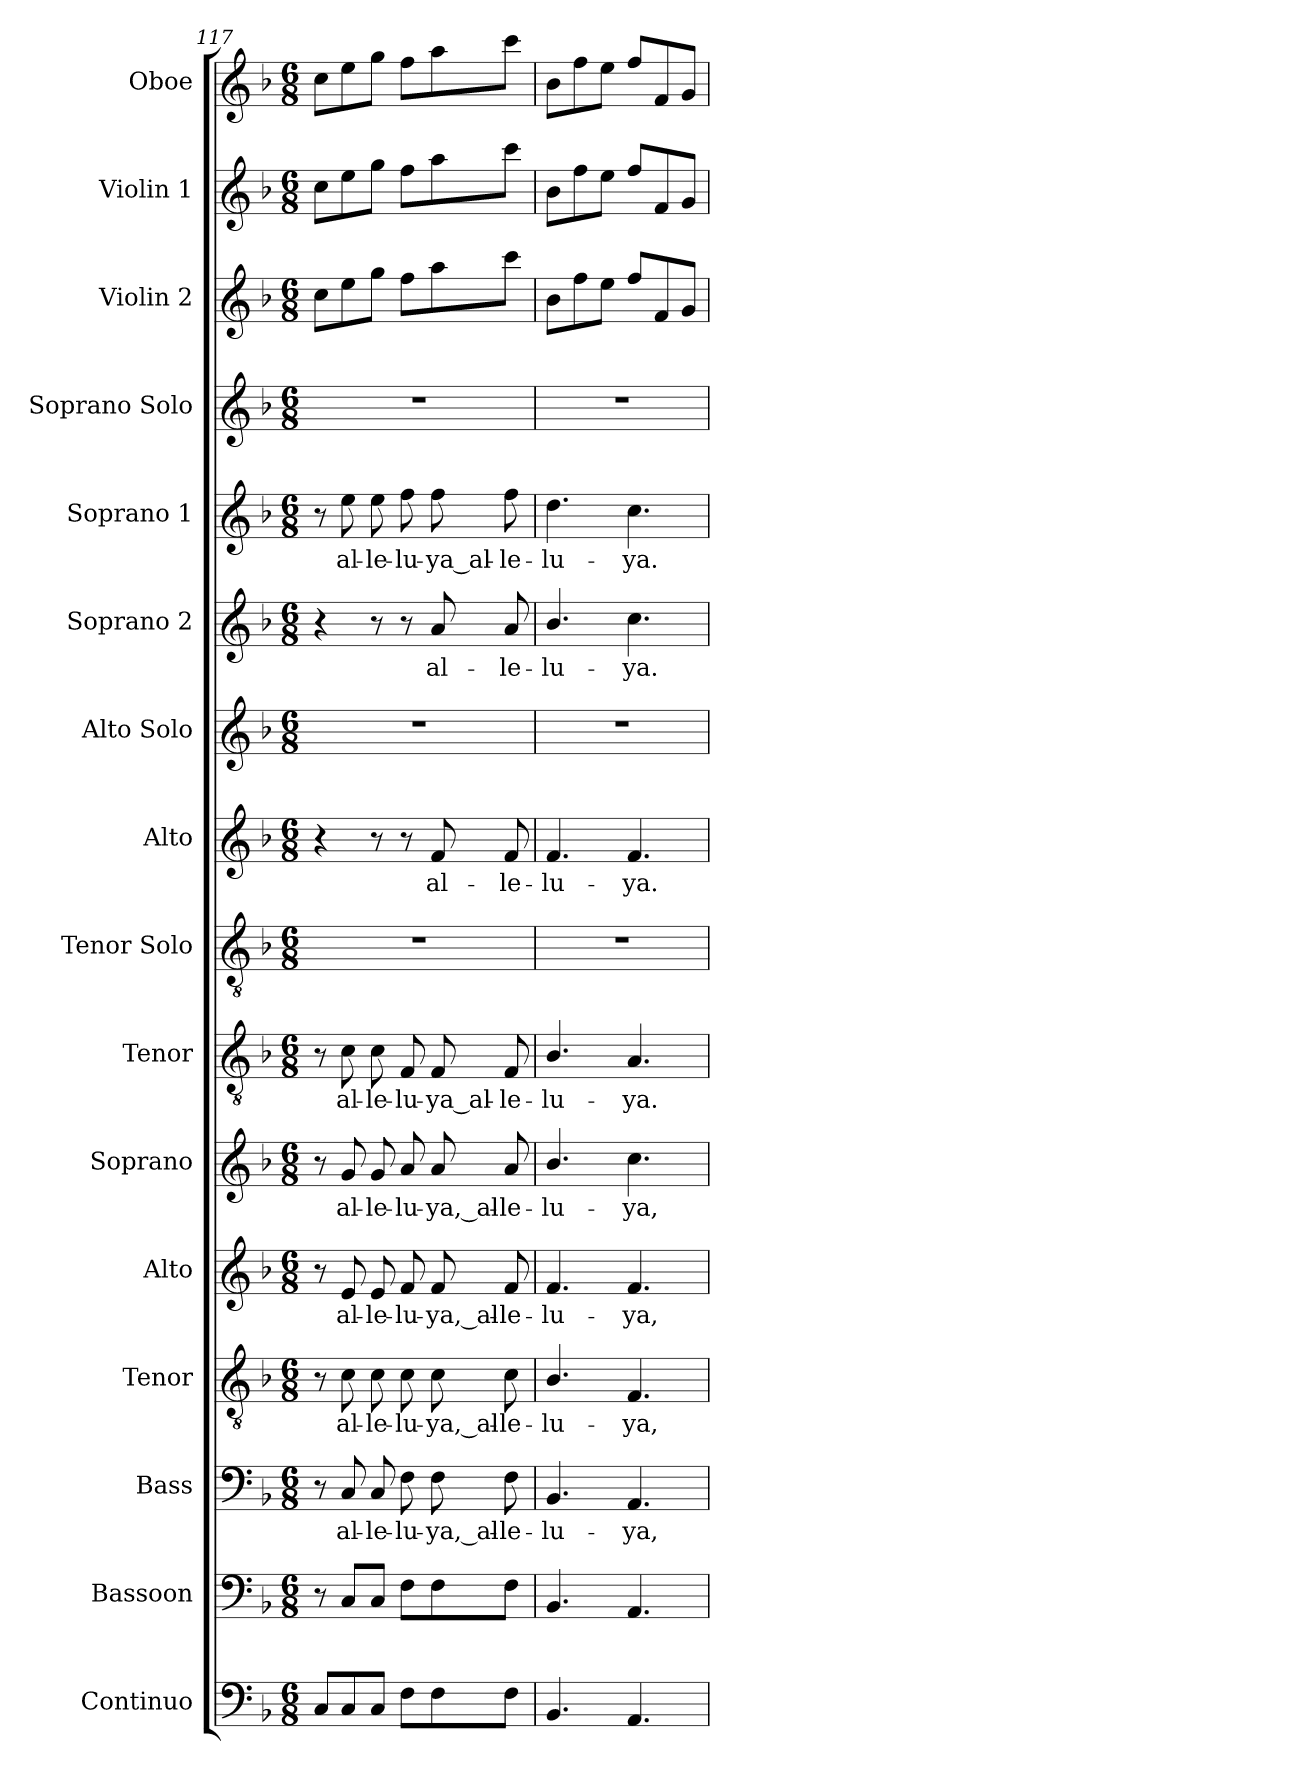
**kern	**kern	**kern	**text	**kern	**text	**kern	**text	**kern	**text	**kern	**text	**kern	**kern	**text	**kern	**kern	**text	**kern	**text	**kern	**kern	**kern	**kern
*part16	*part15	*part14	*part14	*part13	*part13	*part12	*part12	*part11	*part11	*part10	*part10	*part9	*part8	*part8	*part7	*part6	*part6	*part5	*part5	*part4	*part3	*part2	*part1
*staff16	*staff15	*staff14	*staff14	*staff13	*staff13	*staff12	*staff12	*staff11	*staff11	*staff10	*staff10	*staff9	*staff8	*staff8	*staff7	*staff6	*staff6	*staff5	*staff5	*staff4	*staff3	*staff2	*staff1
*I"Continuo	*I"Bassoon	*I"Bass	*	*I"Tenor	*	*I"Alto	*	*I"Soprano	*	*I"Tenor	*	*I"Tenor Solo	*I"Alto	*	*I"Alto Solo	*I"Soprano 2	*	*I"Soprano 1	*	*I"Soprano Solo	*I"Violin 2	*I"Violin 1	*I"Oboe
*I'Cont.	*I'Bsn.	*I'B.	*	*I'T.	*	*I'A.	*	*I'S.	*	*I'T.	*	*I'T. Solo	*I'A.	*	*I'A.  Solo	*I'S2.	*	*I'S1.	*	*I'S. Solo	*I'Vln. 2	*I'Vln. 1	*I'Ob.
*clefF4	*clefF4	*clefF4	*	*clefGv2	*	*clefG2	*	*clefG2	*	*clefGv2	*	*clefGv2	*clefG2	*	*clefG2	*clefG2	*	*clefG2	*	*clefG2	*clefG2	*clefG2	*clefG2
*	*	*	*	*ITrd7c12	*	*	*	*	*	*ITrd7c12	*	*ITrd7c12	*	*	*	*	*	*	*	*	*	*	*
*k[b-]	*k[b-]	*k[b-]	*	*k[b-]	*	*k[b-]	*	*k[b-]	*	*k[b-]	*	*k[b-]	*k[b-]	*	*k[b-]	*k[b-]	*	*k[b-]	*	*k[b-]	*k[b-]	*k[b-]	*k[b-]
*F:	*F:	*F:	*	*F:	*	*F:	*	*F:	*	*F:	*	*F:	*F:	*	*F:	*F:	*	*F:	*	*F:	*F:	*F:	*F:
*M6/8	*M6/8	*M6/8	*	*M6/8	*	*M6/8	*	*M6/8	*	*M6/8	*	*M6/8	*M6/8	*	*M6/8	*M6/8	*	*M6/8	*	*M6/8	*M6/8	*M6/8	*M6/8
=117	=117	=117	=117	=117	=117	=117	=117	=117	=117	=117	=117	=117	=117	=117	=117	=117	=117	=117	=117	=117	=117	=117	=117
!	!	!	!	!	!	!	!	!	!	!	!	!LO:N:vis=1	!	!	!LO:N:vis=1	!	!	!	!	!LO:N:vis=1	!	!	!
8Ci/L	8r	8r	.	8r	.	8r	.	8r	.	8r	.	2.r	4r	.	2.r	4r	.	8r	.	2.r	8cci\L	8cci\L	8cci\L
!	!	!	!LO:LY:b:color=#000000	!	!	!	!	!	!	!	!	!	!	!	!	!	!	!	!	!	!	!	!
!	!	!	!	!	!LO:LY:b:color=#000000	!	!	!	!	!	!	!	!	!	!	!	!	!	!	!	!	!	!
!	!	!	!	!	!	!	!LO:LY:b:color=#000000	!	!	!	!	!	!	!	!	!	!	!	!	!	!	!	!
!	!	!	!	!	!	!	!	!	!LO:LY:b:color=#000000	!	!	!	!	!	!	!	!	!	!	!	!	!	!
!	!	!	!	!	!	!	!	!	!	!	!LO:LY:b:color=#000000	!	!	!	!	!	!	!	!	!	!	!	!
!	!	!	!	!	!	!	!	!	!	!	!	!	!	!	!	!	!	!	!LO:LY:b:color=#000000	!	!	!	!
8Ci/	8Ci/L	8Ci/	al-	8Ci\	al-	8ei/	al-	8gi/	al-	8Ci\	al-	.	.	.	.	.	.	8eei\	al-	.	8eei\	8eei\	8eei\
!	!	!	!LO:LY:b:color=#000000	!	!	!	!	!	!	!	!	!	!	!	!	!	!	!	!	!	!	!	!
!	!	!	!	!	!LO:LY:b:color=#000000	!	!	!	!	!	!	!	!	!	!	!	!	!	!	!	!	!	!
!	!	!	!	!	!	!	!LO:LY:b:color=#000000	!	!	!	!	!	!	!	!	!	!	!	!	!	!	!	!
!	!	!	!	!	!	!	!	!	!LO:LY:b:color=#000000	!	!	!	!	!	!	!	!	!	!	!	!	!	!
!	!	!	!	!	!	!	!	!	!	!	!LO:LY:b:color=#000000	!	!	!	!	!	!	!	!	!	!	!	!
!	!	!	!	!	!	!	!	!	!	!	!	!	!	!	!	!	!	!	!LO:LY:b:color=#000000	!	!	!	!
8Ci/J	8Ci/J	8Ci/	-le-	8Ci\	-le-	8ei/	-le-	8gi/	-le-	8Ci\	-le-	.	8r	.	.	8r	.	8eei\	-le-	.	8ggi\J	8ggi\J	8ggi\J
!	!	!	!LO:LY:b:color=#000000	!	!	!	!	!	!	!	!	!	!	!	!	!	!	!	!	!	!	!	!
!	!	!	!	!	!LO:LY:b:color=#000000	!	!	!	!	!	!	!	!	!	!	!	!	!	!	!	!	!	!
!	!	!	!	!	!	!	!LO:LY:b:color=#000000	!	!	!	!	!	!	!	!	!	!	!	!	!	!	!	!
!	!	!	!	!	!	!	!	!	!LO:LY:b:color=#000000	!	!	!	!	!	!	!	!	!	!	!	!	!	!
!	!	!	!	!	!	!	!	!	!	!	!LO:LY:b:color=#000000	!	!	!	!	!	!	!	!	!	!	!	!
!	!	!	!	!	!	!	!	!	!	!	!	!	!	!	!	!	!	!	!LO:LY:b:color=#000000	!	!	!	!
8Fi\L	8Fi\L	8Fi\	-lu-	8Ci\	-lu-	8fi/	-lu-	8ai/	-lu-	8FFi/	-lu-	.	8r	.	.	8r	.	8ffi\	-lu-	.	8ffi\L	8ffi\L	8ffi\L
!	!	!	!LO:LY:b:color=#000000	!	!	!	!	!	!	!	!	!	!	!	!	!	!	!	!	!	!	!	!
!	!	!	!	!	!LO:LY:b:color=#000000	!	!	!	!	!	!	!	!	!	!	!	!	!	!	!	!	!	!
!	!	!	!	!	!	!	!LO:LY:b:color=#000000	!	!	!	!	!	!	!	!	!	!	!	!	!	!	!	!
!	!	!	!	!	!	!	!	!	!LO:LY:b:color=#000000	!	!	!	!	!	!	!	!	!	!	!	!	!	!
!	!	!	!	!	!	!	!	!	!	!	!LO:LY:b:color=#000000	!	!	!	!	!	!	!	!	!	!	!	!
!	!	!	!	!	!	!	!	!	!	!	!	!	!	!LO:LY:b:color=#000000	!	!	!	!	!	!	!	!	!
!	!	!	!	!	!	!	!	!	!	!	!	!	!	!	!	!	!LO:LY:b:color=#000000	!	!	!	!	!	!
!	!	!	!	!	!	!	!	!	!	!	!	!	!	!	!	!	!	!	!LO:LY:b:color=#000000	!	!	!	!
8Fi\	8Fi\	8Fi\	-ya,_al-	8Ci\	-ya,_al-	8fi/	-ya,_al-	8ai/	-ya,_al-	8FFi/	-ya_al-	.	8fi/	al-	.	8ai/	al-	8ffi\	-ya_al-	.	8aai\	8aai\	8aai\
!	!	!	!LO:LY:b:color=#000000	!	!	!	!	!	!	!	!	!	!	!	!	!	!	!	!	!	!	!	!
!	!	!	!	!	!LO:LY:b:color=#000000	!	!	!	!	!	!	!	!	!	!	!	!	!	!	!	!	!	!
!	!	!	!	!	!	!	!LO:LY:b:color=#000000	!	!	!	!	!	!	!	!	!	!	!	!	!	!	!	!
!	!	!	!	!	!	!	!	!	!LO:LY:b:color=#000000	!	!	!	!	!	!	!	!	!	!	!	!	!	!
!	!	!	!	!	!	!	!	!	!	!	!LO:LY:b:color=#000000	!	!	!	!	!	!	!	!	!	!	!	!
!	!	!	!	!	!	!	!	!	!	!	!	!	!	!LO:LY:b:color=#000000	!	!	!	!	!	!	!	!	!
!	!	!	!	!	!	!	!	!	!	!	!	!	!	!	!	!	!LO:LY:b:color=#000000	!	!	!	!	!	!
!	!	!	!	!	!	!	!	!	!	!	!	!	!	!	!	!	!	!	!LO:LY:b:color=#000000	!	!	!	!
8Fi\J	8Fi\J	8Fi\	-le-	8Ci\	-le-	8fi/	-le-	8ai/	-le-	8FFi/	-le-	.	8fi/	-le-	.	8ai/	-le-	8ffi\	-le-	.	8ccci\J	8ccci\J	8ccci\J
=118	=118	=118	=118	=118	=118	=118	=118	=118	=118	=118	=118	=118	=118	=118	=118	=118	=118	=118	=118	=118	=118	=118	=118
!	!	!	!LO:LY:b:color=#000000	!	!	!	!	!	!	!	!	!	!	!	!	!	!	!	!	!	!	!	!
!	!	!	!	!	!LO:LY:b:color=#000000	!	!	!	!	!	!	!	!	!	!	!	!	!	!	!	!	!	!
!	!	!	!	!	!	!	!LO:LY:b:color=#000000	!	!	!	!	!	!	!	!	!	!	!	!	!	!	!	!
!	!	!	!	!	!	!	!	!	!LO:LY:b:color=#000000	!	!	!	!	!	!	!	!	!	!	!	!	!	!
!	!	!	!	!	!	!	!	!	!	!	!LO:LY:b:color=#000000	!LO:N:vis=1	!	!	!	!	!	!	!	!	!	!	!
!	!	!	!	!	!	!	!	!	!	!	!	!	!	!LO:LY:b:color=#000000	!LO:N:vis=1	!	!	!	!	!	!	!	!
!	!	!	!	!	!	!	!	!	!	!	!	!	!	!	!	!	!LO:LY:b:color=#000000	!	!	!	!	!	!
!	!	!	!	!	!	!	!	!	!	!	!	!	!	!	!	!	!	!	!LO:LY:b:color=#000000	!LO:N:vis=1	!	!	!
4.BB-i/	4.BB-i/	4.BB-i/	-lu-	4.BB-i/	-lu-	4.fi/	-lu-	4.b-i/	-lu-	4.BB-i/	-lu-	2.r	4.fi/	-lu-	2.r	4.b-i/	-lu-	4.ddi\	-lu-	2.r	8b-i\L	8b-i\L	8b-i\L
.	.	.	.	.	.	.	.	.	.	.	.	.	.	.	.	.	.	.	.	.	8ffi\	8ffi\	8ffi\
.	.	.	.	.	.	.	.	.	.	.	.	.	.	.	.	.	.	.	.	.	8eei\J	8eei\J	8eei\J
!	!	!	!LO:LY:b:color=#000000	!	!	!	!	!	!	!	!	!	!	!	!	!	!	!	!	!	!	!	!
!	!	!	!	!	!LO:LY:b:color=#000000	!	!	!	!	!	!	!	!	!	!	!	!	!	!	!	!	!	!
!	!	!	!	!	!	!	!LO:LY:b:color=#000000	!	!	!	!	!	!	!	!	!	!	!	!	!	!	!	!
!	!	!	!	!	!	!	!	!	!LO:LY:b:color=#000000	!	!	!	!	!	!	!	!	!	!	!	!	!	!
!	!	!	!	!	!	!	!	!	!	!	!LO:LY:b:color=#000000	!	!	!	!	!	!	!	!	!	!	!	!
!	!	!	!	!	!	!	!	!	!	!	!	!	!	!LO:LY:b:color=#000000	!	!	!	!	!	!	!	!	!
!	!	!	!	!	!	!	!	!	!	!	!	!	!	!	!	!	!LO:LY:b:color=#000000	!	!	!	!	!	!
!	!	!	!	!	!	!	!	!	!	!	!	!	!	!	!	!	!	!	!LO:LY:b:color=#000000	!	!	!	!
4.AAi/	4.AAi/	4.AAi/	-ya,	4.FFi/	-ya,	4.fi/	-ya,	4.cci\	-ya,	4.AAi/	-ya.	.	4.fi/	-ya.	.	4.cci\	-ya.	4.cci\	-ya.	.	8ffi/L	8ffi/L	8ffi/L
.	.	.	.	.	.	.	.	.	.	.	.	.	.	.	.	.	.	.	.	.	8fi/	8fi/	8fi/
.	.	.	.	.	.	.	.	.	.	.	.	.	.	.	.	.	.	.	.	.	8gi/J	8gi/J	8gi/J
=	=	=	=	=	=	=	=	=	=	=	=	=	=	=	=	=	=	=	=	=	=	=	=
*-	*-	*-	*-	*-	*-	*-	*-	*-	*-	*-	*-	*-	*-	*-	*-	*-	*-	*-	*-	*-	*-	*-	*-
